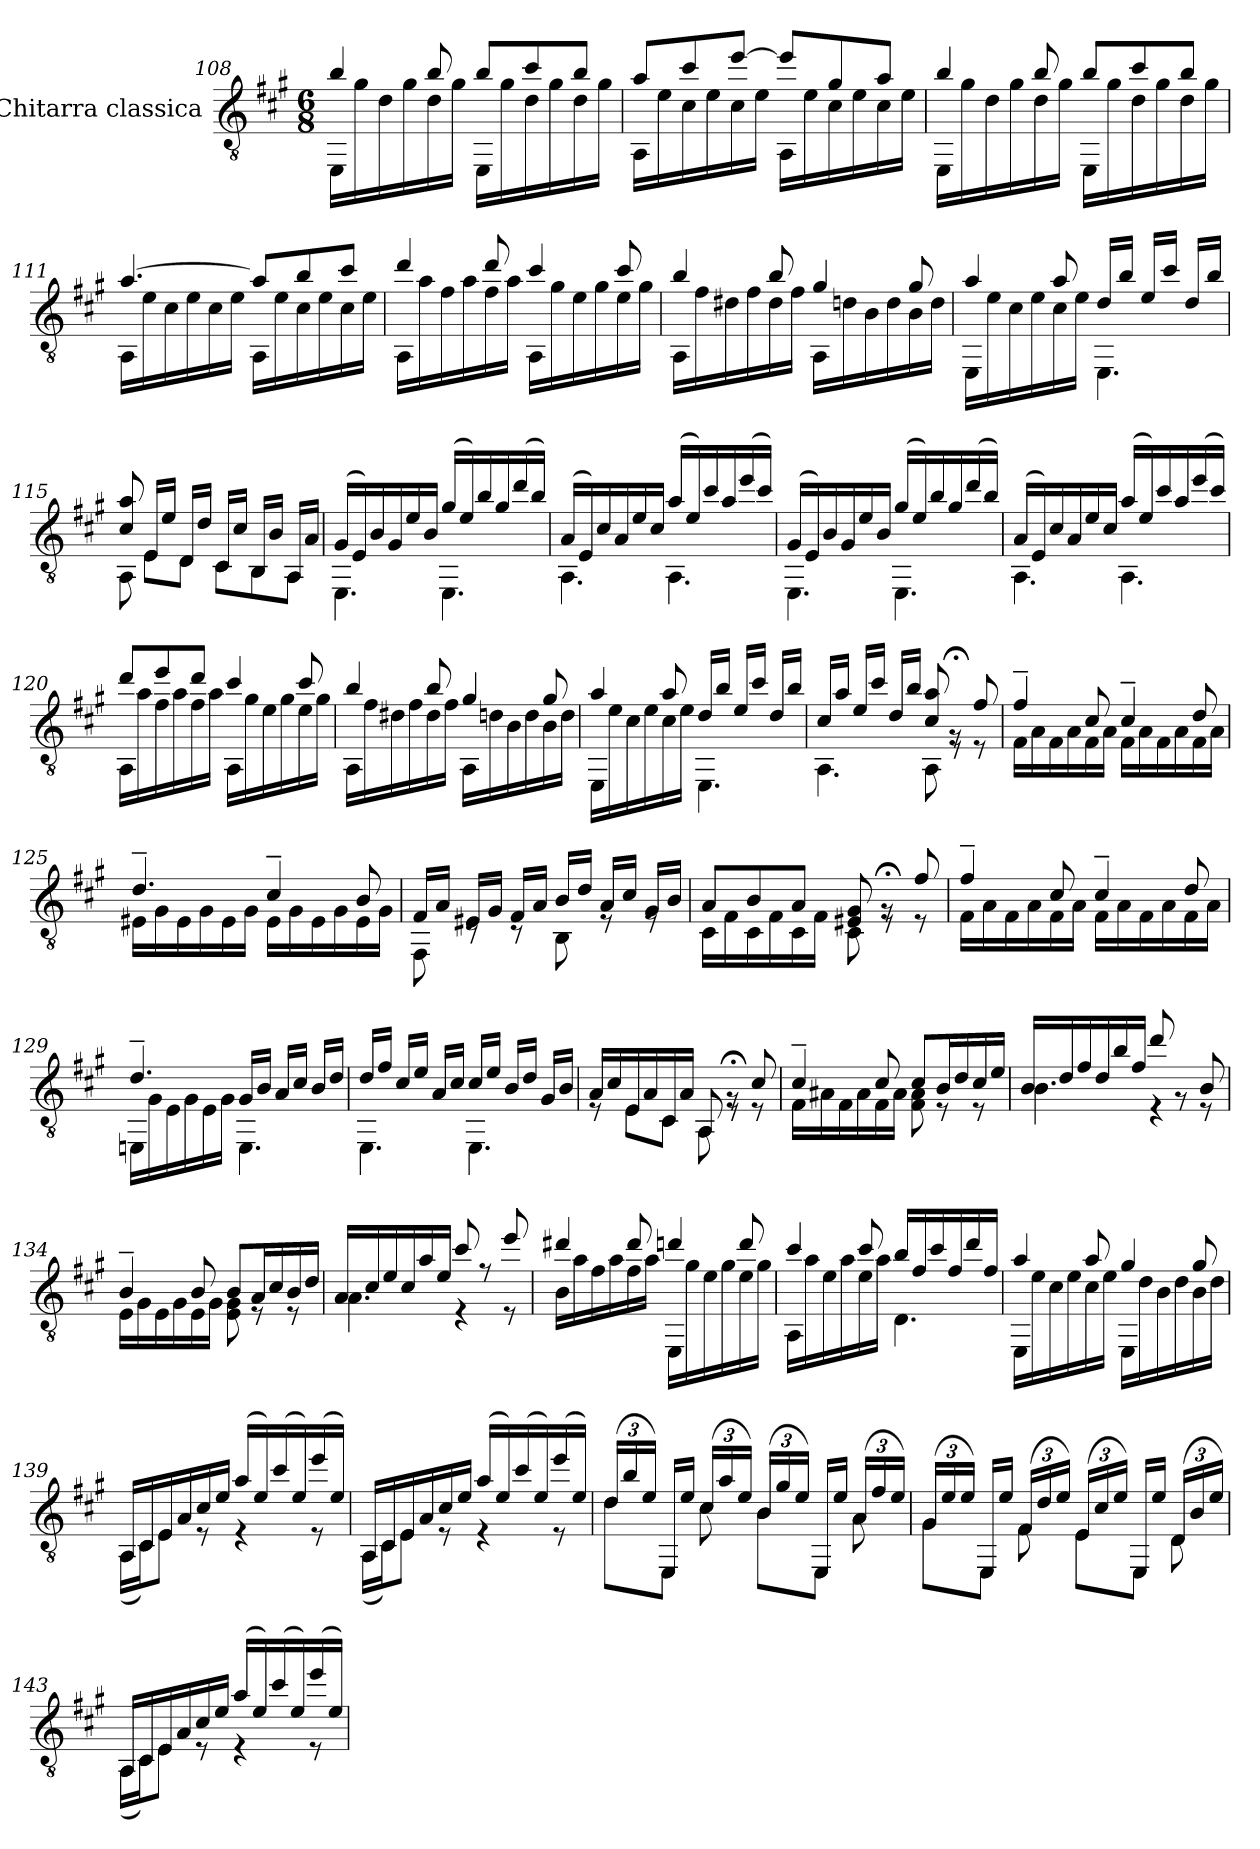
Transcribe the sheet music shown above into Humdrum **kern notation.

**kern
*part1
*staff1
*I"Chitarra classica
*I'Chit. cl.
*clefGv2
*k[f#c#g#]
*M6/8
=108
*^
4b/	16EE\LL
.	16g#\
.	16d\
.	16g#\
8b/	16d\
.	16g#\JJ
8b/L	16EE\LL
.	16g#\
8cc#/	16d\
.	16g#\
8b/J	16d\
.	16g#\JJ
!!LO:LB:g=z	!!
=109	=109
8a/L	16AA\LL
.	16e\
8cc#/	16c#\
.	16e\
[8ee/J	16c#\
.	16e\JJ
8ee/L]	16AA\LL
.	16e\
8g#/	16c#\
.	16e\
8a/J	16c#\
.	16e\JJ
=110	=110
4b/	16EE\LL
.	16g#\
.	16d\
.	16g#\
8b/	16d\
.	16g#\JJ
8b/L	16EE\LL
.	16g#\
8cc#/	16d\
.	16g#\
8b/J	16d\
.	16g#\JJ
=111	=111
[4.a/	16AA\LL
.	16e\
.	16c#\
.	16e\
.	16c#\
.	16e\JJ
8a/L]	16AA\LL
.	16e\
8b/	16c#\
.	16e\
8cc#/J	16c#\
.	16e\JJ
!!LO:LB:g=z	!!
=112	=112
4dd/	16AA\LL
.	16a\
.	16f#\
.	16a\
8dd/	16f#\
.	16a\JJ
4cc#/	16AA\LL
.	16g#\
.	16e\
.	16g#\
8cc#/	16e\
.	16g#\JJ
=113	=113
4b/	16AA\LL
.	16f#\
.	16d#X\
.	16f#\
8b/	16d#\
.	16f#\JJ
4g#/	16AA\LL
.	16dn\
.	16B\
.	16d\
8g#/	16B\
.	16d\JJ
=114	=114
4a/	16EE\LL
.	16e\
.	16c#\
.	16e\
8a/	16c#\
.	16e\JJ
16d/LL	4.EE\
16b/JJ	.
16e/LL	.
16cc#/JJ	.
16d/LL	.
16b/JJ	.
!!LO:LB:g=z	!!
=115	=115
8c#/ 8a/	8AA\
16E/LL	8E\L
16e/JJ	.
16D/LL	8D\J
16d/JJ	.
16C#/LL	8C#\L
16c#/JJ	.
16BB/LL	8BB\
16B/JJ	.
16AA/LL	8AA\J
16A/JJ	.
=116	=116
(16G#/LL	4.EE\
16E/)	.
16B/	.
16G#/	.
16e/	.
16B/JJ	.
(16g#/LL	4.EE\
16e/)	.
16b/	.
16g#/	.
(16dd/	.
16b/JJ)	.
=117	=117
(16A/LL	4.AA\
16E/)	.
16c#/	.
16A/	.
16e/	.
16c#/JJ	.
(16a/LL	4.AA\
16e/)	.
16cc#/	.
16a/	.
(16ee/	.
16cc#/JJ)	.
!!LO:LB:g=z	!!
=118	=118
(16G#/LL	4.EE\
16E/)	.
16B/	.
16G#/	.
16e/	.
16B/JJ	.
(16g#/LL	4.EE\
16e/)	.
16b/	.
16g#/	.
(16dd/	.
16b/JJ)	.
=119	=119
(16A/LL	4.AA\
16E/)	.
16c#/	.
16A/	.
16e/	.
16c#/JJ	.
(16a/LL	4.AA\
16e/)	.
16cc#/	.
16a/	.
(16ee/	.
16cc#/JJ)	.
=120	=120
8dd/L	16AA\LL
.	16a\
8ee/	16f#\
.	16a\
8dd/J	16f#\
.	16a\JJ
4cc#/	16AA\LL
.	16g#\
.	16e\
.	16g#\
8cc#/	16e\
.	16g#\JJ
!!LO:LB:g=z	!!
=121	=121
4b/	16AA\LL
.	16f#\
.	16d#X\
.	16f#\
8b/	16d#\
.	16f#\JJ
4g#/	16AA\LL
.	16dn\
.	16B\
.	16d\
8g#/	16B\
.	16d\JJ
=122	=122
4a/	16EE\LL
.	16e\
.	16c#\
.	16e\
8a/	16c#\
.	16e\JJ
16d/LL	4.EE\
16b/JJ	.
16e/LL	.
16cc#/JJ	.
16d/LL	.
16b/JJ	.
=123	=123
16c#/LL	4.AA\
16a/JJ	.
16e/LL	.
16cc#/JJ	.
16d/LL	.
16b/JJ	.
8c#/ 8a/	8AA\
8r;<G	8rE
8f#/	8rE
!!LO:PB:g=z	!!
=124	=124
*MM93	*
4f#~/	16F#\LL
.	16A\
.	16F#\
.	16A\
8c#/	16F#\
.	16A\JJ
4c#~/	16F#\LL
.	16A\
.	16F#\
.	16A\
8d/	16F#\
.	16A\JJ
=125	=125
4.d~/	16E#X\LL
.	16G#\
.	16E#\
.	16G#\
.	16E#\
.	16G#\JJ
4c#~/	16E#\LL
.	16G#\
.	16E#\
.	16G#\
8B/	16E#\
.	16G#\JJ
=126	=126
16F#/LL	8FF#\
16A/JJ	.
16E#X/LL	8rC
16G#/JJ	.
16F#/LL	8rC
16A/JJ	.
16B/LL	8BB\
16d/JJ	.
16A/LL	8rE
16c#/JJ	.
16G#/LL	8rE
16B/JJ	.
!!LO:LB:g=z	!!
=127	=127
8A/L	16C#\LL
.	16F#\
8B/	16C#\
.	16F#\
8A/J	16C#\
.	16F#\JJ
8E#X/ 8G#/	8C#\
8r;<G	8rE
8f#/	8rE
=128	=128
4f#~/	16F#\LL
.	16A\
.	16F#\
.	16A\
8c#/	16F#\
.	16A\JJ
4c#~/	16F#\LL
.	16A\
.	16F#\
.	16A\
8d/	16F#\
.	16A\JJ
=129	=129
4.d~/	16EEn\LL
.	16G#\
.	16E\
.	16G#\
.	16E\
.	16G#\JJ
16G#/LL	4.EE\
16B/JJ	.
16A/LL	.
16c#/JJ	.
16B/LL	.
16d/JJ	.
!!LO:LB:g=z	!!
=130	=130
16d/LL	4.EE\
16f#/JJ	.
16c#/LL	.
16e/JJ	.
16A/LL	.
16c#/JJ	.
16c#/LL	4.EE\
16e/JJ	.
16B/LL	.
16d/JJ	.
16G#/LL	.
16B/JJ	.
=131	=131
16A/LL	8rE
16c#/	.
16E/	8E\L
16A/	.
16C#/	8C#\J
16A/JJ	.
8AA/	8AA\
8r;<G	8rE
8c#/	8rE
=132	=132
4c#~/	16F#\LL
.	16A#X\
.	16F#\
.	16A#\
8c#/	16F#\
.	16A#\JJ
8c#/L	8F#\ 8A#\
16B/L	8rE
16d/	.
16c#/	8rE
16e/JJ	.
!!LO:LB:g=z	!!
=133	=133
!LO:N:head=solid	!
16B/LL	4.B\
16d/	.
16f#/	.
16d/	.
16b/	.
16f#/JJ	.
8dd/	4rE
8rG	.
8B/	8rE
=134	=134
4B~/	16E\LL
.	16G#\
.	16E\
.	16G#\
8B/	16E\
.	16G#\JJ
8B/L	8E\ 8G#\
16A/L	8rE
16c#/	.
16B/	8rE
16d/JJ	.
=135	=135
!LO:N:head=solid	!
16A/LL	4.A\
16c#/	.
16e/	.
16c#/	.
16a/	.
16e/JJ	.
8cc#/	4rE
8rf	.
8ee/	8rE
!!LO:LB:g=z	!!
=136	=136
4dd#X/	16B\LL
.	16a\
.	16f#\
.	16a\
8dd#/	16f#\
.	16a\JJ
4ddn/	16EE\LL
.	16g#\
.	16e\
.	16g#\
8dd/	16e\
.	16g#\JJ
=137	=137
4cc#/	16AA\LL
.	16a\
.	16e\
.	16a\
8cc#/	16e\
.	16a\JJ
16b/LL	4.D\
16f#/	.
16cc#/	.
16f#/	.
16dd/	.
16f#/JJ	.
=138	=138
4a/	16EE\LL
.	16e\
.	16c#\
.	16e\
8a/	16c#\
.	16e\JJ
4g#/	16EE\LL
.	16d\
.	16B\
.	16d\
8g#/	16B\
.	16d\JJ
!!LO:LB:g=z	!!
=139	=139
16AA/LL	(16AA\LL
16C#/	16C#\J)
16E/	8E\J
16A/	.
16c#/	8rE
16e/JJ	.
(16a/LL	4rE
16e/)	.
(16cc#/	.
16e/)	.
(16ee/	8rE
16e/JJ)	.
=140	=140
16AA/LL	(16AA\LL
16C#/	16C#\J)
16E/	8E\J
16A/	.
16c#/	8rE
16e/JJ	.
(16a/LL	4rE
16e/)	.
(16cc#/	.
16e/)	.
(16ee/	8rE
16e/JJ)	.
=141	=141
*Xbrackettup	*
(24d/LL	8d\L
24b/	.
24e/JJ)	.
16EE/LL	8EE\J
16e/JJ	.
(24c#/LL	8c#\
24a/	.
24e/JJ)	.
(24B/LL	8B\L
24g#/	.
24e/JJ)	.
16EE/LL	8EE\J
16e/JJ	.
(24A/LL	8A\
24f#/	.
24e/JJ)	.
!!LO:LB:g=z	!!
=142	=142
(24G#/LL	8G#\L
24e/	.
24e/JJ)	.
16EE/LL	8EE\J
16e/JJ	.
(24F#/LL	8F#\
24d/	.
24e/JJ)	.
(24E/LL	8E\L
24c#/	.
24e/JJ)	.
16EE/LL	8EE\J
16e/JJ	.
(24D/LL	8D\
24B/	.
24e/JJ)	.
=143	=143
16AA/LL	(16AA\LL
16C#/	16C#\J)
16E/	8E\J
16A/	.
16c#/	8rE
16e/JJ	.
(16a/LL	4rE
16e/)	.
(16cc#/	.
16e/)	.
(16ee/	8rE
16e/JJ)	.
*v	*v
=
*-
